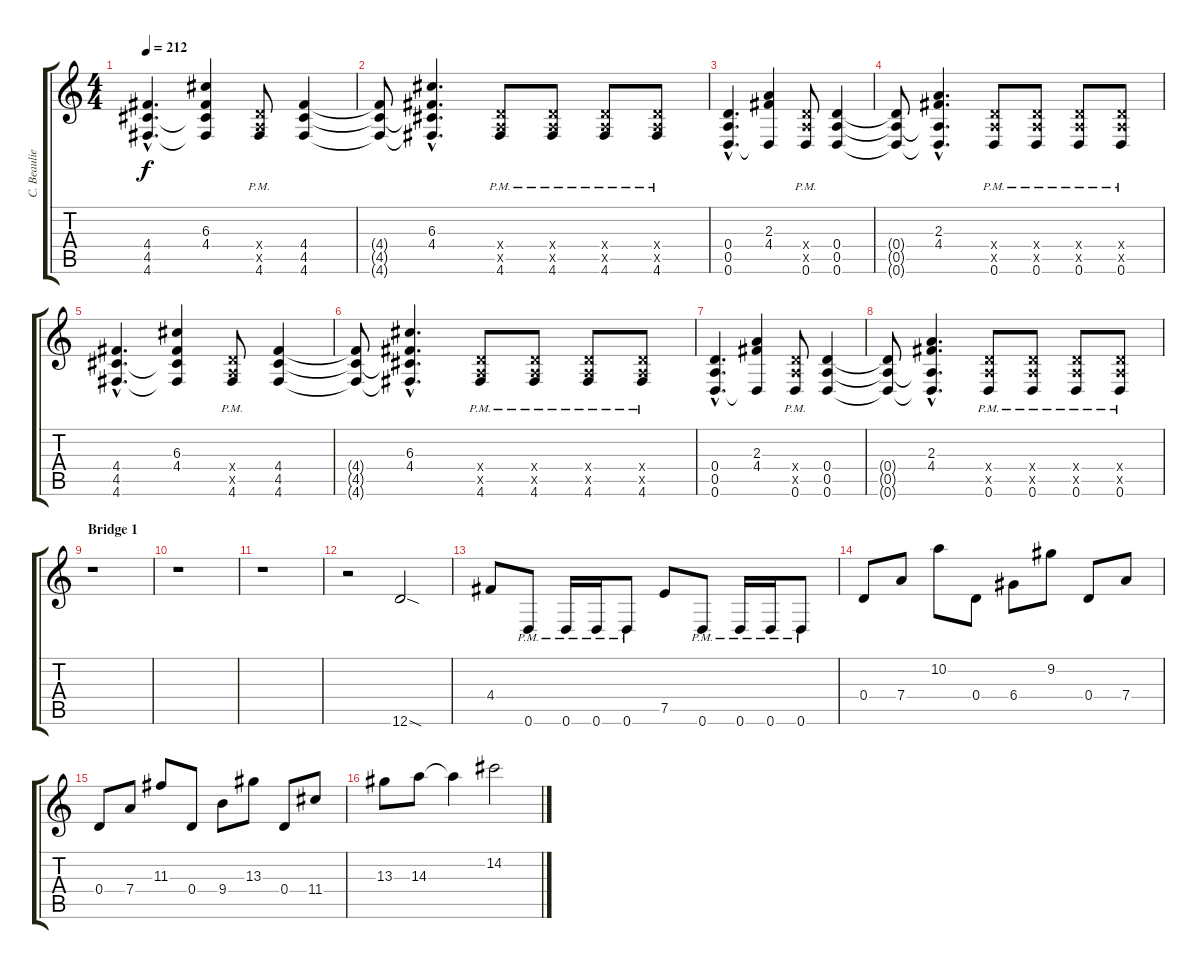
\track ("C. Beaulieu" "C. Beaulie") {instrument distortionguitar}
\staff {score tabs}
\tuning (E4 B3 G3 D3 A2 D2) {hide}
\ts (4 4)
\tempo 212
\clef g2
\ks c
(4.4{hac} 4.5{hac} 4.6{hac}).4{d dy f} (6.3 4.4 4.5{t} 4.6{t}).4 (0.4{x} 0.5{x} 4.6{pm}).8 (4.4 4.5 4.6).4 |
(4.4{t} 4.5{t} 4.6{t}).8 (6.3{hac} 4.4{hac} 4.5{hac t} 4.6{hac t}).4{d} (0.4{x} 0.5{x} 4.6{pm}).8 (0.4{x} 0.5{x} 4.6{pm}).8 (0.4{x} 0.5{x} 4.6{pm}).8 (0.4{x} 0.5{x} 4.6{pm}).8 |
(0.4{hac} 0.5{hac} 0.6{hac}).4{d} (2.3 4.4 0.6{t}).4 (0.4{x} 0.5{x} 0.6{pm}).8 (0.4 0.5 0.6).4 |
(0.4{t} 0.5{t} 0.6{t}).8 (2.3{hac} 4.4{hac} 0.5{hac t} 0.6{hac t}).4{d} (0.4{x} 0.5{x} 0.6{pm}).8 (0.4{x} 0.5{x} 0.6{pm}).8 (0.4{x} 0.5{x} 0.6{pm}).8 (0.4{x} 0.5{x} 0.6{pm}).8 |
(4.4{hac} 4.5{hac} 4.6{hac}).4{d} (6.3 4.4 4.5{t} 4.6{t}).4 (0.4{x} 0.5{x} 4.6{pm}).8 (4.4 4.5 4.6).4 |
(4.4{t} 4.5{t} 4.6{t}).8 (6.3{hac} 4.4{hac} 4.5{hac t} 4.6{hac t}).4{d} (0.4{x} 0.5{x} 4.6{pm}).8 (0.4{x} 0.5{x} 4.6{pm}).8 (0.4{x} 0.5{x} 4.6{pm}).8 (0.4{x} 0.5{x} 4.6{pm}).8 |
(0.4{hac} 0.5{hac} 0.6{hac}).4{d} (2.3 4.4 0.6{t}).4 (0.4{x} 0.5{x} 0.6{pm}).8 (0.4 0.5 0.6).4 |
(0.4{t} 0.5{t} 0.6{t}).8 (2.3{hac} 4.4{hac} 0.5{hac t} 0.6{hac t}).4{d} (0.4{x} 0.5{x} 0.6{pm}).8 (0.4{x} 0.5{x} 0.6{pm}).8 (0.4{x} 0.5{x} 0.6{pm}).8 (0.4{x} 0.5{x} 0.6{pm}).8 |
\section ("" "Bridge 1")
r.1 |
r.1 |
r.1 |
r.2 12.6{sod}.2 |
4.4.8 0.6{pm}.8 0.6{pm}.16 0.6{pm}.16 0.6{pm}.8 7.5.8 0.6{pm}.8 0.6{pm}.16 0.6{pm}.16 0.6{pm}.8 |
0.4.8 7.4.8 10.2.8 0.4.8 6.4.8 9.2.8 0.4.8 7.4.8 |
0.4.8 7.4.8 11.3.8 0.4.8 9.4.8 13.3.8 0.4.8 11.4.8 |
13.3.8 14.3.8 14.3{t}.4 14.2.2
